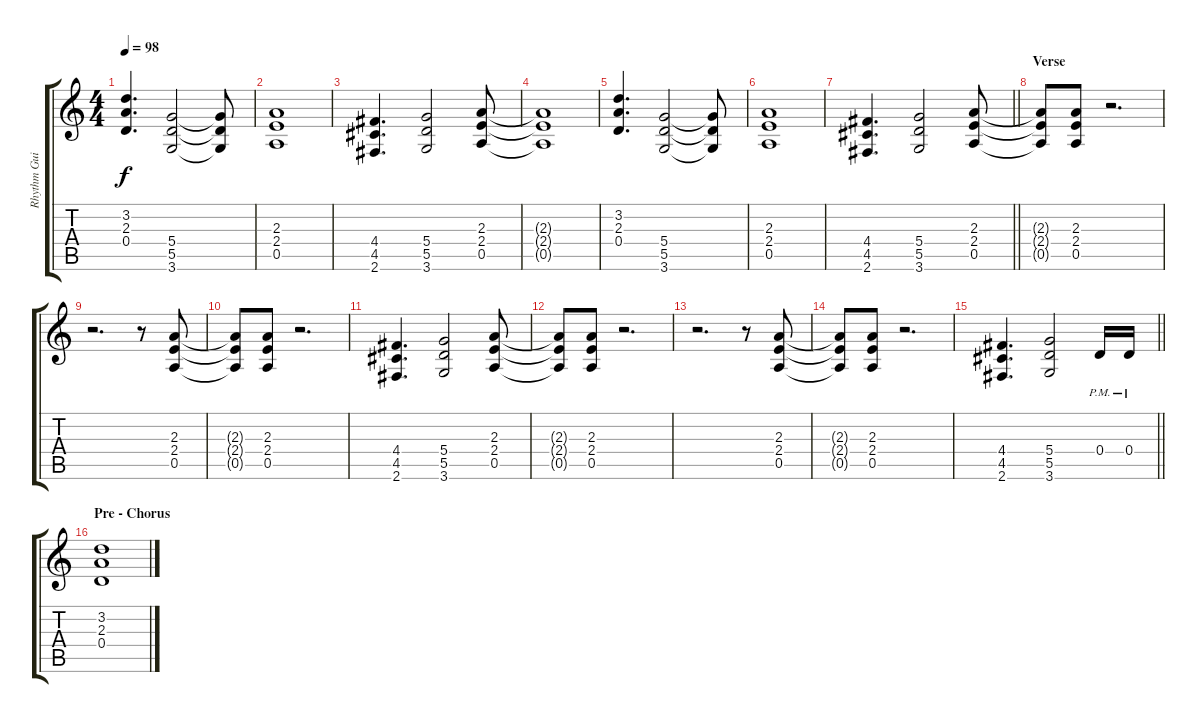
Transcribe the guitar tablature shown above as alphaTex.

\track ("Rhythm Guitar" "Rhythm Gui") {instrument overdrivenguitar}
\staff {score tabs}
\tuning (E4 B3 G3 D3 A2 E2) {hide}
\ts (4 4)
\tempo 98
\clef g2
\ks c
(3.2 2.3 0.4).4{d dy f} (5.4 5.5 3.6).2 (5.4{t} 5.5{t} 3.6{t}).8 |
(2.3 2.4 0.5).1 |
(4.4 4.5 2.6).4{d} (5.4 5.5 3.6).2 (2.3 2.4 0.5).8 |
(2.3{t} 2.4{t} 0.5{t}).1 |
(3.2 2.3 0.4).4{d} (5.4 5.5 3.6).2 (5.4{t} 5.5{t} 3.6{t}).8 |
(2.3 2.4 0.5).1 |
\barLineRight lightlight
(4.4 4.5 2.6).4{d} (5.4 5.5 3.6).2 (2.3 2.4 0.5).8 |
\section ("" "Verse")
(2.3{t} 2.4{t} 0.5{t}).8 (2.3 2.4 0.5).8 r.2{d} |
r.2{d} r.8 (2.3 2.4 0.5).8 |
(2.3{t} 2.4{t} 0.5{t}).8 (2.3 2.4 0.5).8 r.2{d} |
(4.4 4.5 2.6).4{d} (5.4 5.5 3.6).2 (2.3 2.4 0.5).8 |
(2.3{t} 2.4{t} 0.5{t}).8 (2.3 2.4 0.5).8 r.2{d} |
r.2{d} r.8 (2.3 2.4 0.5).8 |
(2.3{t} 2.4{t} 0.5{t}).8 (2.3 2.4 0.5).8 r.2{d} |
\barLineRight lightlight
(4.4 4.5 2.6).4{d} (5.4 5.5 3.6).2 0.4{pm}.16 0.4{pm}.16 |
\section ("" "Pre - Chorus")
(3.2 2.3 0.4).1
